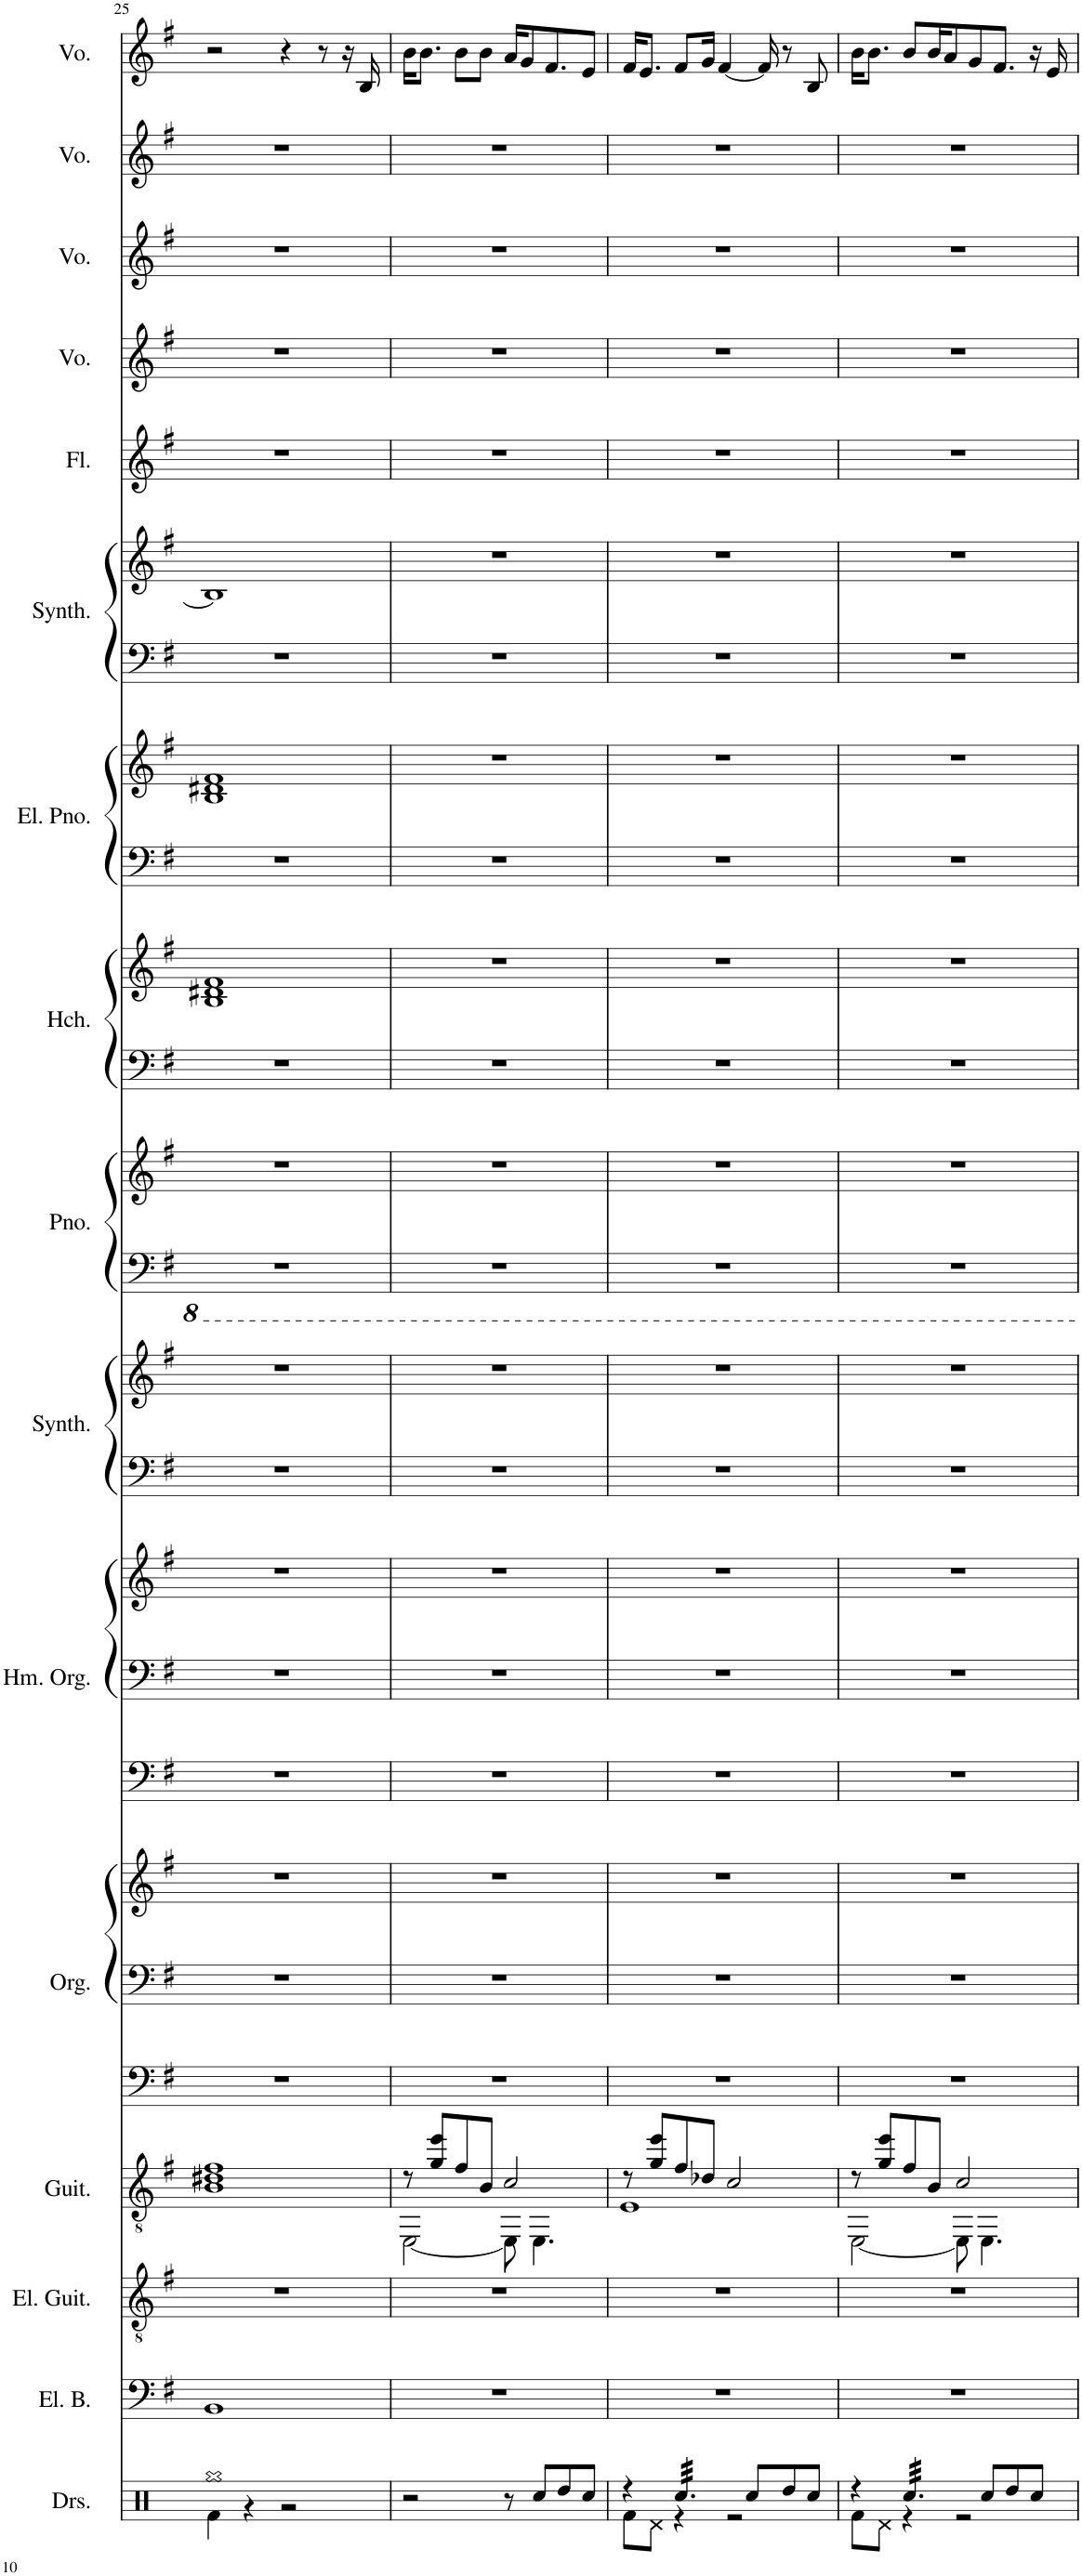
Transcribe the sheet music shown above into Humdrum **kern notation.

**kern	**kern	**kern	**kern	**kern	**kern	**kern	**kern	**kern	**kern	**kern	**kern	**kern	**kern	**kern	**kern	**kern	**kern	**kern	**kern	**kern	**kern	**kern	**kern	**kern
*part16	*part15	*part14	*part13	*part12	*part12	*part12	*part11	*part11	*part11	*part10	*part10	*part9	*part9	*part8	*part8	*part7	*part7	*part6	*part6	*part5	*part4	*part3	*part2	*part1
*staff25	*staff24	*staff23	*staff22	*staff21	*staff20	*staff19	*staff18	*staff17	*staff16	*staff15	*staff14	*staff13	*staff12	*staff11	*staff10	*staff9	*staff8	*staff7	*staff6	*staff5	*staff4	*staff3	*staff2	*staff1
*I"Drumset	*I"Electric Bass	*I"Electric Guitar	*I"Acoustic Guitar	*I"Organ	*	*	*I"Hammond Organ	*	*	*I"Sine Synthesizer	*	*I"Piano	*	*I"Harpsichord	*	*I"Electric Piano	*	*I"String Synthesizer	*	*I"Flute	*I"Voice	*I"Voice	*I"Voice	*I"Voice
*I'Drs.	*I'El. B.	*I'El. Guit.	*I'Guit.	*I'Org.	*	*	*I'Hm. Org.	*	*	*I'Synth.	*	*I'Pno.	*	*I'Hch.	*	*I'El. Pno.	*	*I'Synth.	*	*I'Fl.	*I'Vo.	*I'Vo.	*I'Vo.	*I'Vo.
!!LO:PB:g=z
*clefX	*clefF4	*clefGv2	*clefGv2	*clefF4	*clefF4	*clefG2	*clefF4	*clefF4	*clefG2	*clefF4	*clefG2	*clefF4	*clefG2	*clefF4	*clefG2	*clefF4	*clefG2	*clefF4	*clefG2	*clefG2	*clefG2	*clefG2	*clefG2	*clefG2
*	*Trd7c12	*	*	*	*	*	*	*	*	*	*	*	*	*	*	*	*	*	*	*	*	*	*	*
*k[]	*k[f#]	*k[f#]	*k[f#]	*k[f#]	*k[f#]	*k[f#]	*k[f#]	*k[f#]	*k[f#]	*k[f#]	*k[f#]	*k[f#]	*k[f#]	*k[f#]	*k[f#]	*k[f#]	*k[f#]	*k[f#]	*k[f#]	*k[f#]	*k[f#]	*k[f#]	*k[f#]	*k[f#]
*M4/4	*M4/4	*M4/4	*M4/4	*M4/4	*M4/4	*M4/4	*M4/4	*M4/4	*M4/4	*M4/4	*M4/4	*M4/4	*M4/4	*M4/4	*M4/4	*M4/4	*M4/4	*M4/4	*M4/4	*M4/4	*M4/4	*M4/4	*M4/4	*M4/4
=25	=25	=25	=25	=25	=25	=25	=25	=25	=25	=25	=25	=25	=25	=25	=25	=25	=25	=25	=25	=25	=25	=25	=25	=25
*^	*	*	*	*	*	*	*	*	*	*	*	*	*	*	*	*	*	*	*	*	*	*	*	*
1Rgg	4Rf\	1BB	1r	1B 1d#X 1f#	1r	1r	1r	1r	1r	1r	1r	1r	1r	1r	1r	1B 1d#X 1f#	1r	1B 1d#X 1f#	1r	1B]	1r	1r	1r	1r	2r
.	4r	.	.	.	.	.	.	.	.	.	.	.	.	.	.	.	.	.	.	.	.	.	.	.	.
.	2r	.	.	.	.	.	.	.	.	.	.	.	.	.	.	.	.	.	.	.	.	.	.	.	4r
.	.	.	.	.	.	.	.	.	.	.	.	.	.	.	.	.	.	.	.	.	.	.	.	.	8r
.	.	.	.	.	.	.	.	.	.	.	.	.	.	.	.	.	.	.	.	.	.	.	.	.	16r
.	.	.	.	.	.	.	.	.	.	.	.	.	.	.	.	.	.	.	.	.	.	.	.	.	16B/
*v	*v	*	*	*	*	*	*	*	*	*	*	*	*	*	*	*	*	*	*	*	*	*	*	*	*
=26	=26	=26	=26	=26	=26	=26	=26	=26	=26	=26	=26	=26	=26	=26	=26	=26	=26	=26	=26	=26	=26	=26	=26	=26
*	*	*	*^	*	*	*	*	*	*	*	*	*	*	*	*	*	*	*	*	*	*	*	*	*
2r	1r	1r	8r	[2EE\	1r	1r	1r	1r	1r	1r	1r	1r	1r	1r	1r	1r	1r	1r	1r	1r	1r	1r	1r	1r	16b\KL
.	.	.	.	.	.	.	.	.	.	.	.	.	.	.	.	.	.	.	.	.	.	.	.	.	8.b\J
.	.	.	8g/ 8ee/L	.	.	.	.	.	.	.	.	.	.	.	.	.	.	.	.	.	.	.	.	.	.
.	.	.	8f#/	.	.	.	.	.	.	.	.	.	.	.	.	.	.	.	.	.	.	.	.	.	8b\L
.	.	.	8B/J	.	.	.	.	.	.	.	.	.	.	.	.	.	.	.	.	.	.	.	.	.	8b\J
8r	.	.	2c/	8EE\]	.	.	.	.	.	.	.	.	.	.	.	.	.	.	.	.	.	.	.	.	16a/KL
.	.	.	.	.	.	.	.	.	.	.	.	.	.	.	.	.	.	.	.	.	.	.	.	.	8g/
8Rcc/L	.	.	.	4.EE\	.	.	.	.	.	.	.	.	.	.	.	.	.	.	.	.	.	.	.	.	.
.	.	.	.	.	.	.	.	.	.	.	.	.	.	.	.	.	.	.	.	.	.	.	.	.	8.f#/
8Rdd/	.	.	.	.	.	.	.	.	.	.	.	.	.	.	.	.	.	.	.	.	.	.	.	.	.
8Rcc/J	.	.	.	.	.	.	.	.	.	.	.	.	.	.	.	.	.	.	.	.	.	.	.	.	8e/J
=27	=27	=27	=27	=27	=27	=27	=27	=27	=27	=27	=27	=27	=27	=27	=27	=27	=27	=27	=27	=27	=27	=27	=27	=27	=27
*^	*	*	*	*	*	*	*	*	*	*	*	*	*	*	*	*	*	*	*	*	*	*	*	*	*
4r	8Rf\L	1r	1r	8r	1E	1r	1r	1r	1r	1r	1r	1r	1r	1r	1r	1r	1r	1r	1r	1r	1r	1r	1r	1r	1r	16f#/KL
.	.	.	.	.	.	.	.	.	.	.	.	.	.	.	.	.	.	.	.	.	.	.	.	.	.	8.e/J
.	8Rd\J	.	.	8g/ 8ee/L	.	.	.	.	.	.	.	.	.	.	.	.	.	.	.	.	.	.	.	.	.	.
*tremolo	*	*	*	*	*	*	*	*	*	*	*	*	*	*	*	*	*	*	*	*	*	*	*	*	*	*
32Rcc/LLL	4r	.	.	8f#/	.	.	.	.	.	.	.	.	.	.	.	.	.	.	.	.	.	.	.	.	.	8f#/L
32Rcc/	.	.	.	.	.	.	.	.	.	.	.	.	.	.	.	.	.	.	.	.	.	.	.	.	.	.
32Rcc/	.	.	.	.	.	.	.	.	.	.	.	.	.	.	.	.	.	.	.	.	.	.	.	.	.	.
32Rcc/	.	.	.	.	.	.	.	.	.	.	.	.	.	.	.	.	.	.	.	.	.	.	.	.	.	.
32Rcc/	.	.	.	8d-X/J	.	.	.	.	.	.	.	.	.	.	.	.	.	.	.	.	.	.	.	.	.	16g/Jk
32Rcc/	.	.	.	.	.	.	.	.	.	.	.	.	.	.	.	.	.	.	.	.	.	.	.	.	.	.
32Rcc/	.	.	.	.	.	.	.	.	.	.	.	.	.	.	.	.	.	.	.	.	.	.	.	.	.	[4f#/
32Rcc/	.	.	.	.	.	.	.	.	.	.	.	.	.	.	.	.	.	.	.	.	.	.	.	.	.	.
32Rcc/	2r	.	.	2c/	.	.	.	.	.	.	.	.	.	.	.	.	.	.	.	.	.	.	.	.	.	.
32Rcc/	.	.	.	.	.	.	.	.	.	.	.	.	.	.	.	.	.	.	.	.	.	.	.	.	.	.
32Rcc/	.	.	.	.	.	.	.	.	.	.	.	.	.	.	.	.	.	.	.	.	.	.	.	.	.	.
32Rcc/JJJ	.	.	.	.	.	.	.	.	.	.	.	.	.	.	.	.	.	.	.	.	.	.	.	.	.	.
*Xtremolo	*	*	*	*	*	*	*	*	*	*	*	*	*	*	*	*	*	*	*	*	*	*	*	*	*	*
8Rcc/L	.	.	.	.	.	.	.	.	.	.	.	.	.	.	.	.	.	.	.	.	.	.	.	.	.	.
.	.	.	.	.	.	.	.	.	.	.	.	.	.	.	.	.	.	.	.	.	.	.	.	.	.	16f#/]
8Rdd/	.	.	.	.	.	.	.	.	.	.	.	.	.	.	.	.	.	.	.	.	.	.	.	.	.	8r
8Rcc/J	.	.	.	.	.	.	.	.	.	.	.	.	.	.	.	.	.	.	.	.	.	.	.	.	.	8B/
=28	=28	=28	=28	=28	=28	=28	=28	=28	=28	=28	=28	=28	=28	=28	=28	=28	=28	=28	=28	=28	=28	=28	=28	=28	=28	=28
4r	8Rf\L	1r	1r	8r	[2EE\	1r	1r	1r	1r	1r	1r	1r	1r	1r	1r	1r	1r	1r	1r	1r	1r	1r	1r	1r	1r	16b\KL
.	.	.	.	.	.	.	.	.	.	.	.	.	.	.	.	.	.	.	.	.	.	.	.	.	.	8.b\J
.	8Rd\J	.	.	8g/ 8ee/L	.	.	.	.	.	.	.	.	.	.	.	.	.	.	.	.	.	.	.	.	.	.
*tremolo	*	*	*	*	*	*	*	*	*	*	*	*	*	*	*	*	*	*	*	*	*	*	*	*	*	*
32Rcc/LLL	4r	.	.	8f#/	.	.	.	.	.	.	.	.	.	.	.	.	.	.	.	.	.	.	.	.	.	8b/L
32Rcc/	.	.	.	.	.	.	.	.	.	.	.	.	.	.	.	.	.	.	.	.	.	.	.	.	.	.
32Rcc/	.	.	.	.	.	.	.	.	.	.	.	.	.	.	.	.	.	.	.	.	.	.	.	.	.	.
32Rcc/	.	.	.	.	.	.	.	.	.	.	.	.	.	.	.	.	.	.	.	.	.	.	.	.	.	.
32Rcc/	.	.	.	8B/J	.	.	.	.	.	.	.	.	.	.	.	.	.	.	.	.	.	.	.	.	.	16b/K
32Rcc/	.	.	.	.	.	.	.	.	.	.	.	.	.	.	.	.	.	.	.	.	.	.	.	.	.	.
32Rcc/	.	.	.	.	.	.	.	.	.	.	.	.	.	.	.	.	.	.	.	.	.	.	.	.	.	8a/
32Rcc/	.	.	.	.	.	.	.	.	.	.	.	.	.	.	.	.	.	.	.	.	.	.	.	.	.	.
32Rcc/	2r	.	.	2c/	8EE\]	.	.	.	.	.	.	.	.	.	.	.	.	.	.	.	.	.	.	.	.	.
32Rcc/	.	.	.	.	.	.	.	.	.	.	.	.	.	.	.	.	.	.	.	.	.	.	.	.	.	.
32Rcc/	.	.	.	.	.	.	.	.	.	.	.	.	.	.	.	.	.	.	.	.	.	.	.	.	.	8g/
32Rcc/JJJ	.	.	.	.	.	.	.	.	.	.	.	.	.	.	.	.	.	.	.	.	.	.	.	.	.	.
*Xtremolo	*	*	*	*	*	*	*	*	*	*	*	*	*	*	*	*	*	*	*	*	*	*	*	*	*	*
8Rcc/L	.	.	.	.	4.EE\	.	.	.	.	.	.	.	.	.	.	.	.	.	.	.	.	.	.	.	.	.
.	.	.	.	.	.	.	.	.	.	.	.	.	.	.	.	.	.	.	.	.	.	.	.	.	.	8.f#/J
8Rdd/	.	.	.	.	.	.	.	.	.	.	.	.	.	.	.	.	.	.	.	.	.	.	.	.	.	.
8Rcc/J	.	.	.	.	.	.	.	.	.	.	.	.	.	.	.	.	.	.	.	.	.	.	.	.	.	16r
.	.	.	.	.	.	.	.	.	.	.	.	.	.	.	.	.	.	.	.	.	.	.	.	.	.	16e/
*v	*v	*	*	*v	*v	*	*	*	*	*	*	*	*	*	*	*	*	*	*	*	*	*	*	*	*	*
=	=	=	=	=	=	=	=	=	=	=	=	=	=	=	=	=	=	=	=	=	=	=	=	=
*-	*-	*-	*-	*-	*-	*-	*-	*-	*-	*-	*-	*-	*-	*-	*-	*-	*-	*-	*-	*-	*-	*-	*-	*-
